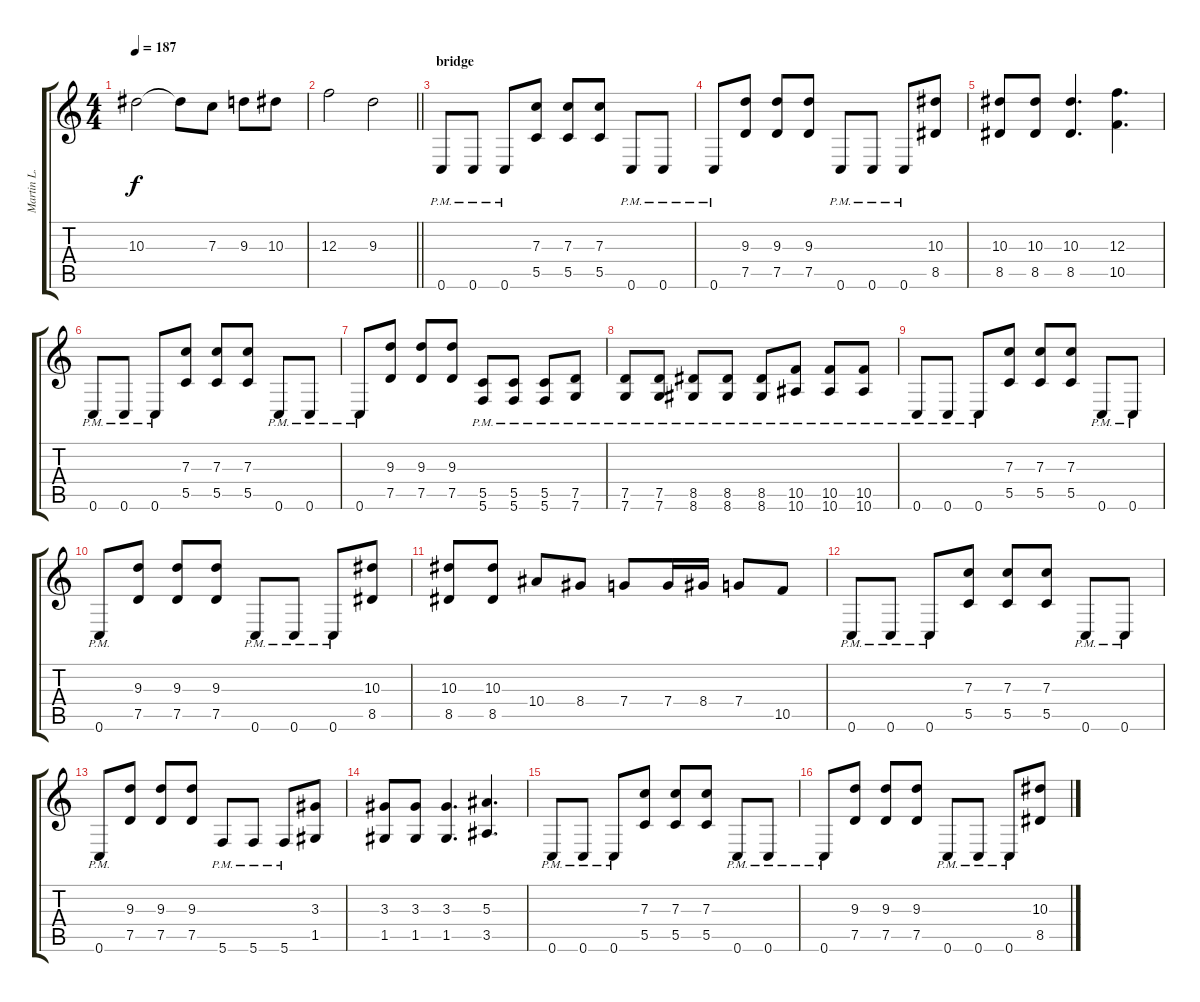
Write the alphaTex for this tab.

\track ("Martin L." "Martin L.") {instrument distortionguitar}
\staff {score tabs}
\tuning (D4 A3 F3 C3 G2 C2) {hide}
\ts (4 4)
\tempo 187
\clef g2
\ks c
10.3.2{dy f} 10.3{t}.8 7.3.8 9.3.8 10.3.8 |
\barLineRight lightlight
12.3.2 9.3.2 |
\section ("" "bridge")
0.6{pm}.8 0.6{pm}.8 0.6{pm}.8 (7.3 5.5).8 (7.3 5.5).8 (7.3 5.5).8 0.6{pm}.8 0.6{pm}.8 |
0.6{pm}.8 (9.3 7.5).8 (9.3 7.5).8 (9.3 7.5).8 0.6{pm}.8 0.6{pm}.8 0.6{pm}.8 (10.3 8.5).8 |
(10.3 8.5).8 (10.3 8.5).8 (10.3 8.5).4{d} (12.3 10.5).4{d} |
0.6{pm}.8 0.6{pm}.8 0.6{pm}.8 (7.3 5.5).8 (7.3 5.5).8 (7.3 5.5).8 0.6{pm}.8 0.6{pm}.8 |
0.6{pm}.8 (9.3 7.5).8 (9.3 7.5).8 (9.3 7.5).8 (5.5{pm} 5.6{pm}).8 (5.5{pm} 5.6{pm}).8 (5.5{pm} 5.6{pm}).8 (7.5{pm} 7.6{pm}).8 |
(7.5{pm} 7.6{pm}).8 (7.5{pm} 7.6{pm}).8 (8.5{pm} 8.6{pm}).8 (8.5{pm} 8.6{pm}).8 (8.5{pm} 8.6{pm}).8 (10.5{pm} 10.6{pm}).8 (10.5{pm} 10.6{pm}).8 (10.5{pm} 10.6{pm}).8 |
0.6{pm}.8 0.6{pm}.8 0.6{pm}.8 (7.3 5.5).8 (7.3 5.5).8 (7.3 5.5).8 0.6{pm}.8 0.6{pm}.8 |
0.6{pm}.8 (9.3 7.5).8 (9.3 7.5).8 (9.3 7.5).8 0.6{pm}.8 0.6{pm}.8 0.6{pm}.8 (10.3 8.5).8 |
(10.3 8.5).8 (10.3 8.5).8 10.4.8 8.4.8 7.4.8 7.4.16 8.4.16 7.4.8 10.5.8 |
0.6{pm}.8 0.6{pm}.8 0.6{pm}.8 (7.3 5.5).8 (7.3 5.5).8 (7.3 5.5).8 0.6{pm}.8 0.6{pm}.8 |
0.6{pm}.8 (9.3 7.5).8 (9.3 7.5).8 (9.3 7.5).8 5.6{pm}.8 5.6{pm}.8 5.6{pm}.8 (3.3 1.5).8 |
(3.3 1.5).8 (3.3 1.5).8 (3.3 1.5).4{d} (5.3 3.5).4{d} |
0.6{pm}.8 0.6{pm}.8 0.6{pm}.8 (7.3 5.5).8 (7.3 5.5).8 (7.3 5.5).8 0.6{pm}.8 0.6{pm}.8 |
0.6{pm}.8 (9.3 7.5).8 (9.3 7.5).8 (9.3 7.5).8 0.6{pm}.8 0.6{pm}.8 0.6{pm}.8 (10.3 8.5).8
